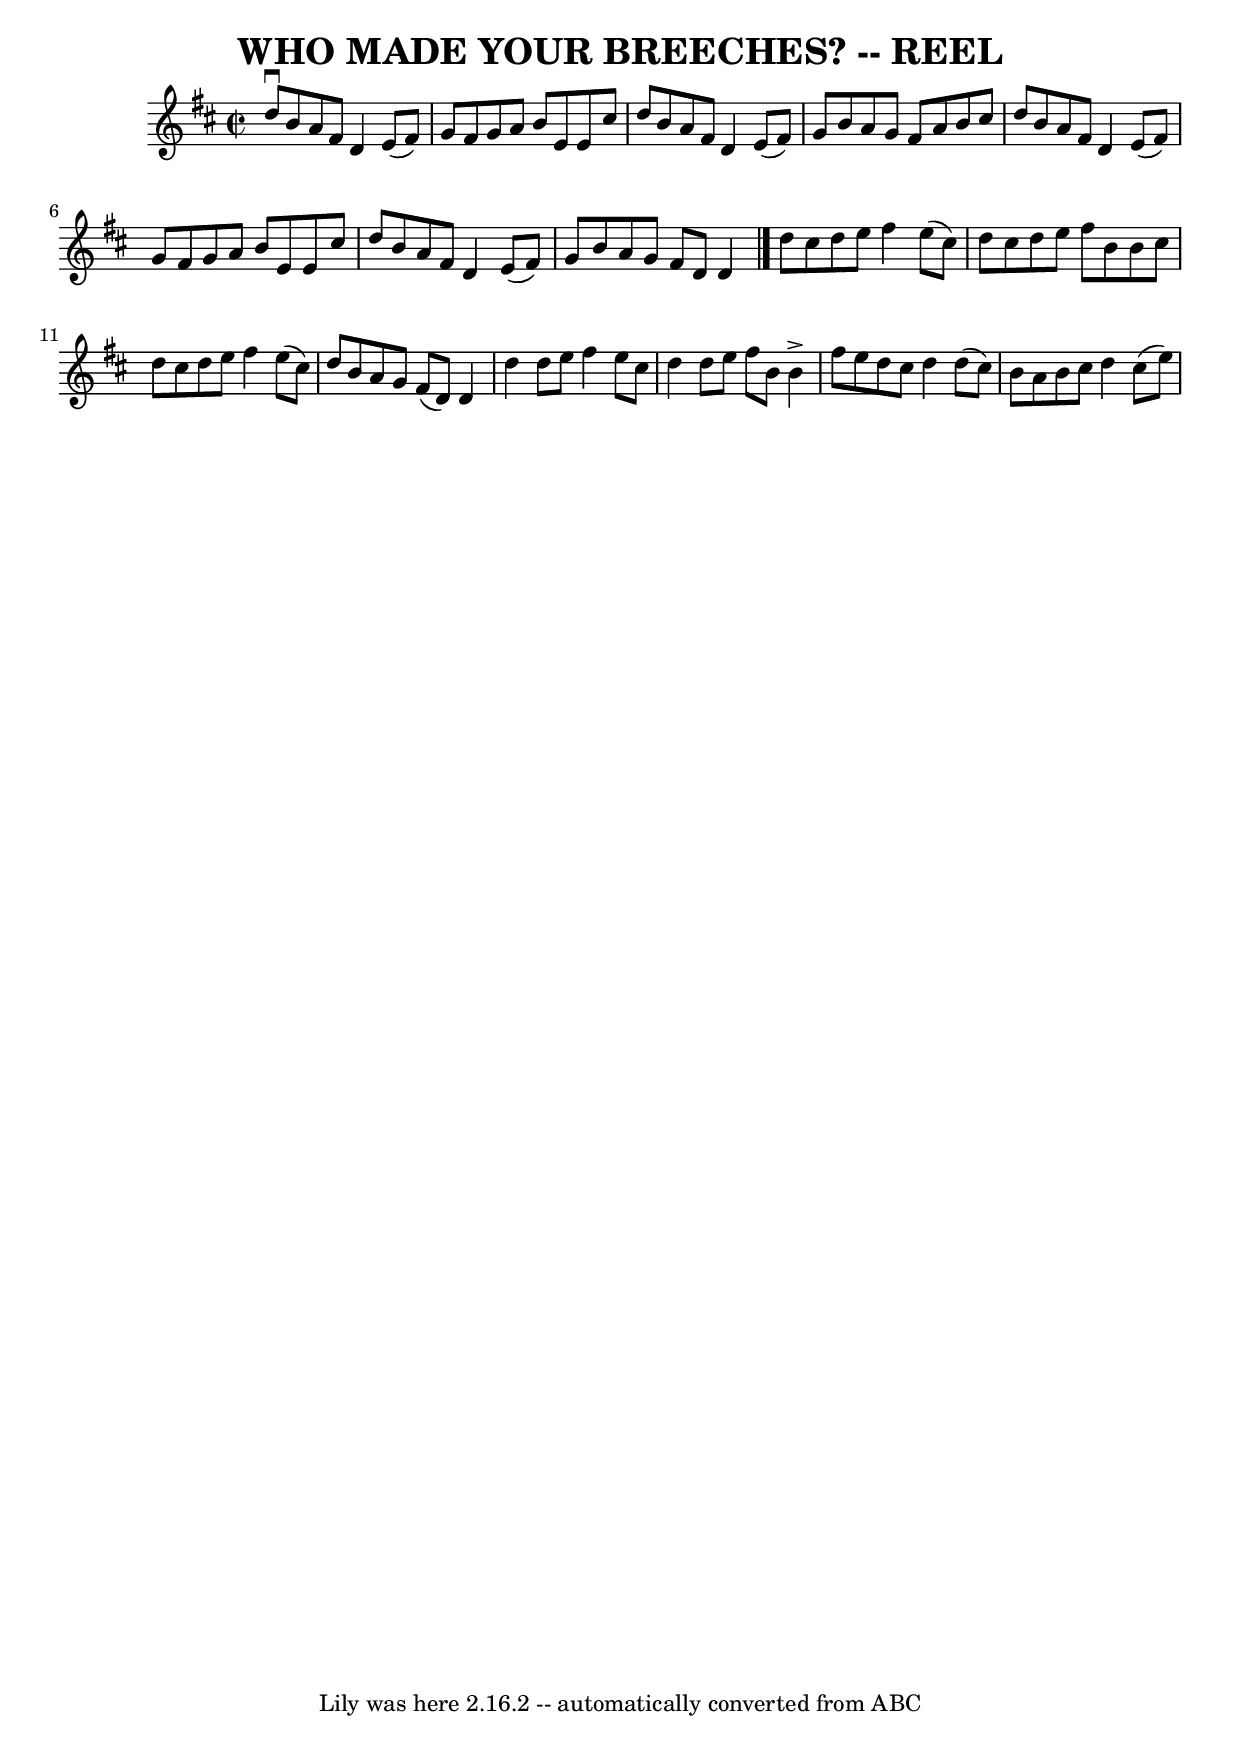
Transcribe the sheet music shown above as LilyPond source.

\version "2.7.40"
\include "Mammoth.ily"
\header {
	%% book = "Ryan's Mammoth Collection of Fiddle Tunes"
	crossRefNumber = "1"
	footnotes = ""
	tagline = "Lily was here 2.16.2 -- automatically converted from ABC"
	title = "WHO MADE YOUR BREECHES? -- REEL"
}
voicedefault =  {


\override Staff.TimeSignature #'style = #'C
 \time 2/2 
\key d \major d''8^\downbow b'8 a'8 fis'8 d'4 e'8 
(fis'8)   |
 g'8 fis'8 g'8 a'8 b'8 e'8 e'8    
cis''8    |
 d''8 b'8 a'8 fis'8 d'4 e'8 (fis'8)   
|
 g'8 b'8 a'8 g'8 fis'8 a'8 b'8 cis''8    
|
 d''8 b'8 a'8 fis'8 d'4 e'8 (fis'8)   |
 
 g'8 fis'8 g'8 a'8 b'8 e'8 e'8 cis''8    |
 d''8  
 b'8 a'8 fis'8 d'4 e'8 (fis'8)   |
 g'8 b'8    
a'8 g'8 fis'8 d'8 d'4    \bar "|." d''8 cis''8 d''8    
e''8 fis''4 e''8 (cis''8)   |
 d''8 cis''8 d''8    
e''8 fis''8 b'8 b'8 cis''8    |
 d''8 cis''8 d''8    
e''8 fis''4 e''8 (cis''8)   |
 d''8 b'8 a'8 g'8    
fis'8 (d'8) d'4    |
 d''4 d''8 e''8 fis''4 e''8  
 cis''8    |
 d''4 d''8 e''8 fis''8 b'8 b'4^\accent   
|
 fis''8 e''8 d''8 cis''8 d''4 d''8 (cis''8)   
|
 b'8 a'8 b'8 cis''8 d''4 cis''8 (e''8)   
}

\score{
    <<

	\context Staff="default"
	{
	    \voicedefault 
	}

    >>
	\layout {
	}
	\midi {}
}
